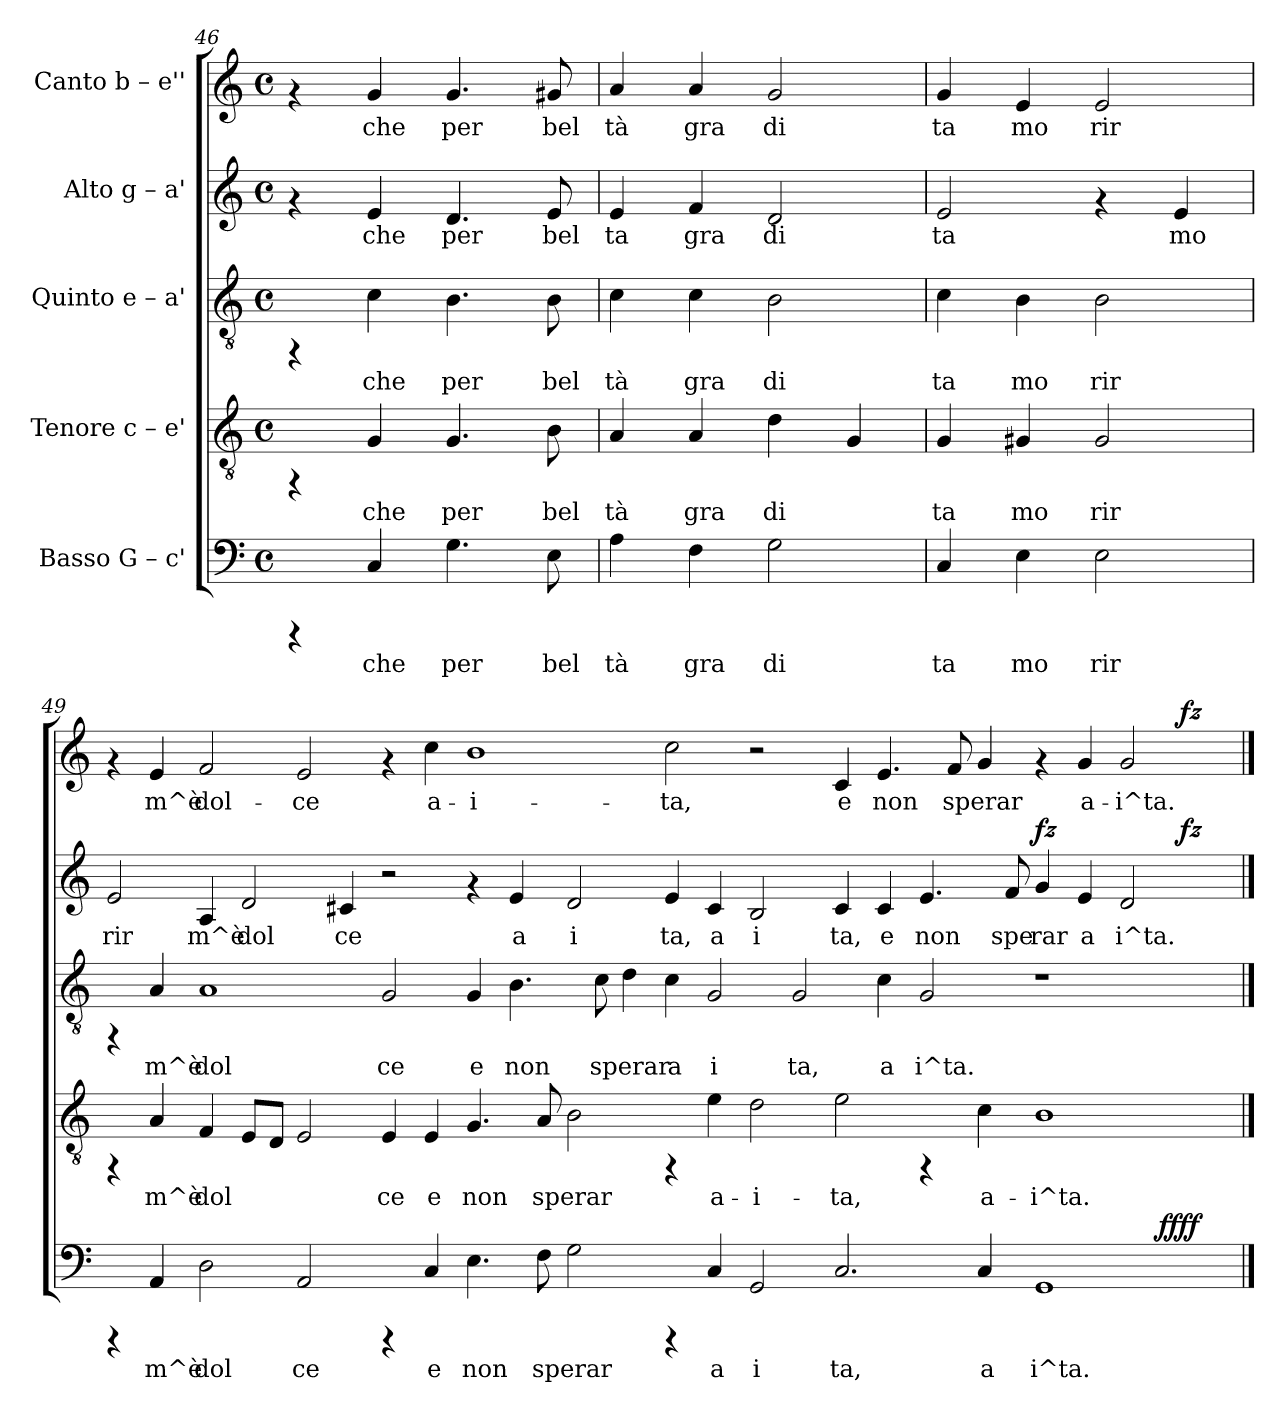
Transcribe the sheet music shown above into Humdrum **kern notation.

**kern	**text	**dynam	**kern	**text	**kern	**text	**kern	**text	**dynam	**kern	**text	**dynam
*part5	*part5	*part5	*part4	*part4	*part3	*part3	*part2	*part2	*part2	*part1	*part1	*part1
*staff5	*staff5	*staff5	*staff4	*staff4	*staff3	*staff3	*staff2	*staff2	*staff2	*staff1	*staff1	*staff1
*I"Basso  G – c'	*	*	*I"Tenore  c – e'	*	*I"Quinto  e – a'	*	*I"Alto  g – a'	*	*	*I"Canto  b – e''	*	*
*clefF4	*	*	*clefGv2	*	*clefGv2	*	*clefG2	*	*	*clefG2	*	*
*k[]	*	*	*k[]	*	*k[]	*	*k[]	*	*	*k[]	*	*
*C:	*	*	*C:	*	*C:	*	*C:	*	*	*C:	*	*
*M4/4	*	*	*M4/4	*	*M4/4	*	*M4/4	*	*	*M4/4	*	*
*met(c)	*	*	*met(c)	*	*met(c)	*	*met(c)	*	*	*met(c)	*	*
=46	=46	=46	=46	=46	=46	=46	=46	=46	=46	=46	=46	=46
4rCCC	.	.	4rFF	.	4rFF	.	4rf	.	.	4rf	.	.
!	!LO:LY:b:cj	!	!	!LO:LY:b:rj	!	!LO:LY:b:rj	!	!LO:LY:b:rj	!	!	!LO:LY:b:rj	!
4C/	che	.	4G/	che	4c\	che	4e/	che	.	4g/	che	.
!	!LO:LY:b:cj	!	!	!LO:LY:b:rj	!	!LO:LY:b:rj	!	!LO:LY:b:rj	!	!	!LO:LY:b:rj	!
4.G\	per	.	4.G/	per	4.B\	per	4.d/	per	.	4.g/	per	.
!	!LO:LY:b:cj	!	!	!LO:LY:b:rj	!	!LO:LY:b:rj	!	!LO:LY:b:rj	!	!	!LO:LY:b:rj	!
8E\	bel	.	8B\	bel	8B\	bel	8e/	bel	.	8g#X/	bel	.
=47	=47	=47	=47	=47	=47	=47	=47	=47	=47	=47	=47	=47
!	!LO:LY:b:cj	!	!	!LO:LY:b:rj	!	!LO:LY:b:rj	!	!LO:LY:b:rj	!	!	!LO:LY:b:rj	!
4A\	tà	.	4A/	tà	4c\	tà	4e/	ta	.	4a/	tà	.
!	!LO:LY:b:cj	!	!	!LO:LY:b:rj	!	!LO:LY:b:rj	!	!LO:LY:b:rj	!	!	!LO:LY:b:rj	!
4F\	gra	.	4A/	gra	4c\	gra	4f/	gra	.	4a/	gra	.
!	!LO:LY:b:cj	!	!	!LO:LY:b:rj	!	!LO:LY:b:rj	!	!LO:LY:b:rj	!	!	!LO:LY:b:rj	!
2G\	di	.	4d\	di	2B\	di	2d/	di	.	2g/	di	.
!	!	!	!	!LO:LY:b:rj	!	!	!	!	!	!	!	!
.	.	.	4G/	.	.	.	.	.	.	.	.	.
=48	=48	=48	=48	=48	=48	=48	=48	=48	=48	=48	=48	=48
!	!LO:LY:b:cj	!	!	!LO:LY:b:rj	!	!LO:LY:b:rj	!	!LO:LY:b:rj	!	!	!LO:LY:b:rj	!
4C/	ta	.	4G/	ta	4c\	ta	2e/	ta	.	4g/	ta	.
!	!LO:LY:b:cj	!	!	!LO:LY:b:rj	!	!LO:LY:b:rj	!	!	!	!	!LO:LY:b:rj	!
4E\	mo	.	4G#X/	mo	4B\	mo	.	.	.	4e/	mo	.
!	!LO:LY:b:cj	!	!	!LO:LY:b:rj	!	!LO:LY:b:rj	!	!	!	!	!LO:LY:b:rj	!
2E\	rir	.	2G#/	rir	2B\	rir	4rf	.	.	2e/	rir	.
!	!	!	!	!	!	!	!	!LO:LY:b:rj	!	!	!	!
.	.	.	.	.	.	.	4e/	mo	.	.	.	.
!!LO:PB:g=z
=49	=49	=49	=49	=49	=49	=49	=49	=49	=49	=49	=49	=49
!	!	!	!	!	!	!	!	!LO:LY:b:rj	!	!	!	!
*^	*	*	*	*	*	*	*^	*	*	*^	*	*
4rCCC	1ryy	.	.	4rFF	.	4rFF	.	2e/	1ryy	rir	.	4rf	1ryy	.	.
!	!	!LO:LY:b:cj	!	!	!LO:LY:b:rj	!	!LO:LY:b:rj	!	!	!	!	!	!	!LO:LY:b:rj	!
4AA/	.	m^è	.	4A/	m^è	4A/	m^è	.	.	.	.	4e/	.	m^è	.
!	!	!LO:LY:b:cj	!	!	!LO:LY:b:rj	!	!LO:LY:b:rj	!	!	!LO:LY:b:rj	!	!	!	!LO:LY:b:rj	!
2D\	.	dol	.	4F/	dol-	1A	dol	4A/	.	m^è	.	2f/	.	dol-	.
!	!	!	!	!	!LO:LY:b:rj	!	!	!	!	!LO:LY:b:rj	!	!	!	!	!
.	.	.	.	8E/L	--	.	.	2d/	.	dol	.	.	.	.	.
!	!	!	!	!	!LO:LY:b:rj	!	!	!	!	!	!	!	!	!	!
.	.	.	.	8D/J	--	.	.	.	.	.	.	.	.	.	.
!	!	!LO:LY:b:cj	!	!	!LO:LY:b:rj	!	!	!	!	!	!	!	!	!LO:LY:b:rj	!
2AA/	1ryy	ce	.	2E/	--	.	.	.	1ryy	.	.	2e/	1ryy	-ce	.
!	!	!	!	!	!	!	!	!	!	!LO:LY:b:rj	!	!	!	!	!
.	.	.	.	.	.	.	.	4c#X/	.	ce	.	.	.	.	.
!	!	!	!	!	!LO:LY:b:rj	!	!LO:LY:b:rj	!	!	!	!	!	!	!	!
4rCCC	.	.	.	4E/	-ce	2G/	ce	2r	.	.	.	4rf	.	.	.
!	!	!LO:LY:b:cj	!	!	!LO:LY:b:rj	!	!	!	!	!	!	!	!	!LO:LY:b:rj	!
4C/	.	e	.	4E/	e	.	.	.	.	.	.	4cc\	.	a-	.
!	!	!LO:LY:b:cj	!	!	!LO:LY:b:rj	!	!LO:LY:b:rj	!	!	!	!	!	!	!LO:LY:b:rj	!
4.E\	1ryy	non	.	4.G/	non	4G/	e	4rf	1ryy	.	.	1b	1ryy	-i-	.
!	!	!	!	!	!	!	!LO:LY:b:rj	!	!	!LO:LY:b:rj	!	!	!	!	!
.	.	.	.	.	.	4.B\	non	4e/	.	a	.	.	.	.	.
!	!	!LO:LY:b:cj	!	!	!LO:LY:b:rj	!	!	!	!	!	!	!	!	!	!
8F\	.	sperar	.	8A/	sperar	.	.	.	.	.	.	.	.	.	.
!	!	!LO:LY:b:cj	!	!	!LO:LY:b:rj	!	!	!	!	!LO:LY:b:rj	!	!	!	!	!
2G\	.	.	.	2B\	.	.	.	2d/	.	i	.	.	.	.	.
!	!	!	!	!	!	!	!LO:LY:b:rj	!	!	!	!	!	!	!	!
.	.	.	.	.	.	8c\	sperar	.	.	.	.	.	.	.	.
!	!	!	!	!	!	!	!LO:LY:b:rj	!	!	!	!	!	!	!	!
.	.	.	.	.	.	4d\	.	.	.	.	.	.	.	.	.
!	!	!	!	!	!	!	!LO:LY:b:rj	!	!	!LO:LY:b:rj	!	!	!	!LO:LY:b:rj	!
4rCCC	1ryy	.	.	4rFF	.	4c\	a	4e/	1ryy	ta,	.	2cc\	1ryy	-ta,	.
!	!	!LO:LY:b:cj	!	!	!LO:LY:b:rj	!	!LO:LY:b:rj	!	!	!LO:LY:b:rj	!	!	!	!	!
4C/	.	a	.	4e\	a-	2G/	i	4c#/	.	a	.	.	.	.	.
!	!	!LO:LY:b:cj	!	!	!LO:LY:b:rj	!	!	!	!	!LO:LY:b:rj	!	!	!	!	!
2GG/	.	i	.	2d\	-i-	.	.	2B/	.	i	.	2r	.	.	.
!	!	!	!	!	!	!	!LO:LY:b:rj	!	!	!	!	!	!	!	!
.	.	.	.	.	.	2G/	ta,	.	.	.	.	.	.	.	.
!	!	!LO:LY:b:cj	!	!	!LO:LY:b:rj	!	!	!	!	!LO:LY:b:rj	!	!	!	!LO:LY:b:rj	!
2.C/	1ryy	ta,	.	2e\	-ta,	.	.	4c#/	1ryy	ta,	.	4c/	1ryy	e	.
!	!	!	!	!	!	!	!LO:LY:b:rj	!	!	!LO:LY:b:rj	!	!	!	!LO:LY:b:rj	!
.	.	.	.	.	.	4c\	a	4c#/	.	e	.	4.e/	.	non	.
!	!	!	!	!	!	!	!LO:LY:b:rj	!	!	!LO:LY:b:rj	!	!	!	!	!
.	.	.	.	4rFF	.	2G/	i^ta.	4.e/	.	non	.	.	.	.	.
!	!	!	!	!	!	!	!	!	!	!	!	!	!	!LO:LY:b:rj	!
.	.	.	.	.	.	.	.	.	.	.	.	8f/	.	sperar	.
!	!	!LO:LY:b:cj	!	!	!LO:LY:b:rj	!	!	!	!	!	!	!	!	!LO:LY:b:rj	!
4C/	.	a	.	4c\	a-	.	.	.	.	.	.	4g/	.	.	.
!	!	!	!	!	!	!	!	!	!	!LO:LY:b:rj	!	!	!	!	!
.	.	.	.	.	.	.	.	8f/	.	spe	.	.	.	.	.
!	!	!LO:LY:b:cj	!	!	!LO:LY:b:rj	!	!	!	!	!LO:LY:b:rj	!LO:DY:b	!	!	!	!
1GG	2ryy	i^ta.	.	1B	-i^ta.-	1r	.	4g/	2ryy	rar	fz	4rf	2ryy	.	.
!	!	!	!	!	!	!	!	!	!	!LO:LY:b:rj	!	!	!	!LO:LY:b:rj	!
.	.	.	.	.	.	.	.	4e/	.	a	.	4g/	.	a-	.
!	!	!	!	!	!	!	!	!	!	!LO:LY:b:rj	!	!	!	!LO:LY:b:rj	!
.	8ryy	.	.	.	.	.	.	2d/	8...ryy	i^ta.	.	2g/	8...ryy	-i^ta.-	.
.	32ryy	.	.	.	.	.	.	.	.	.	.	.	.	.	.
!	!	!	!LO:DY:b	!	!	!	!	!	!	!	!	!	!	!	!
.	4ryy	.	ffff	.	.	.	.	.	.	.	.	.	.	.	.
!	!	!	!	!	!	!	!	!	!	!	!LO:DY:b	!	!	!	!LO:DY:b
.	.	.	.	.	.	.	.	.	4ryy	.	fz	.	4ryy	.	fz
.	16.ryy	.	.	.	.	.	.	.	.	.	.	.	.	.	.
.	.	.	.	.	.	.	.	.	64ryy	.	.	.	64ryy	.	.
*	*	*	*	*	*	*	*	*v	*v	*	*	*	*	*	*
*v	*v	*	*	*	*	*	*	*	*	*	*v	*v	*	*
==	==	==	==	==	==	==	==	==	==	==	==	==
*-	*-	*-	*-	*-	*-	*-	*-	*-	*-	*-	*-	*-
